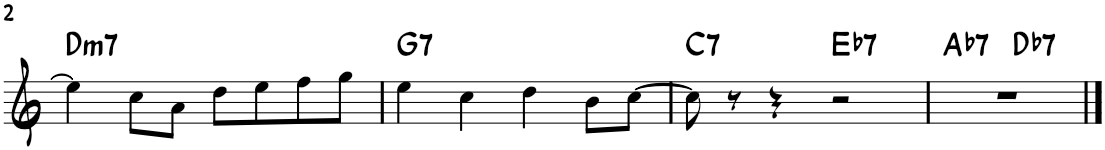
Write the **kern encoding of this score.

**kern	**harte
*part1	*part1
*staff1	*
*I"Piano	*
*I'Pno.	*
!!LO:PB:g=z
*clefG2	*
*k[]	*
*M4/4	*
=37	=37
!	!LO:H:kt=m7
4ee\]	D:min7
8cc\L	.
8a\J	.
8dd\L	.
8ee\	.
8ff\	.
8gg\J	.
=38	=38
!	!LO:H:kt=7
4ee\	G:7
4cc\	.
4dd\	.
8b\L	.
[8cc\J	.
=39	=39
!	!LO:H:kt=7
8cc\]	C:7
8r	.
4r	.
!	!LO:H:kt=7
2r	Eb:7
=40	=40
!	!LO:H:kt=7
*^	*
1r	2ryy	Ab:7
!	!	!LO:H:kt=7
.	2ryy	Db:7
*v	*v	*
==	==
*-	*-
